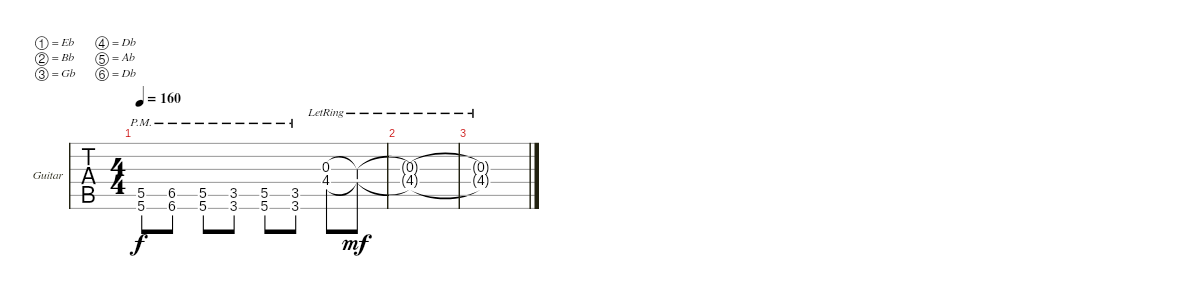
\bracketExtendMode groupsimilarinstruments
\firstSystemTrackNameOrientation horizontal
\otherSystemsTrackNameOrientation horizontal
\track ("Felipe" "Guitar") {instrument distortionguitar}
\staff {tabs}
\tuning (Eb4 Bb3 Gb3 Db3 Ab2 Db2)
\ts (4 4)
\tempo 160
\clef g2
\ks c
(5.5{pm acc #} 5.6{acc #}).8{dy f} (6.5{pm} 6.6).8 (5.5{pm acc #} 5.6{acc #}).8 (3.5{pm} 3.6).8 (5.5{pm acc #} 5.6{acc #}).8 (3.5{pm} 3.6).8 (0.3{lr acc #} 4.4{lr}).8 (0.3{lr t acc #} 4.4{lr t}).8{dy mf} |
(0.3{lr t acc #} 4.4{lr t}).1 |
(0.3{lr t acc #} 4.4{lr t}).1
